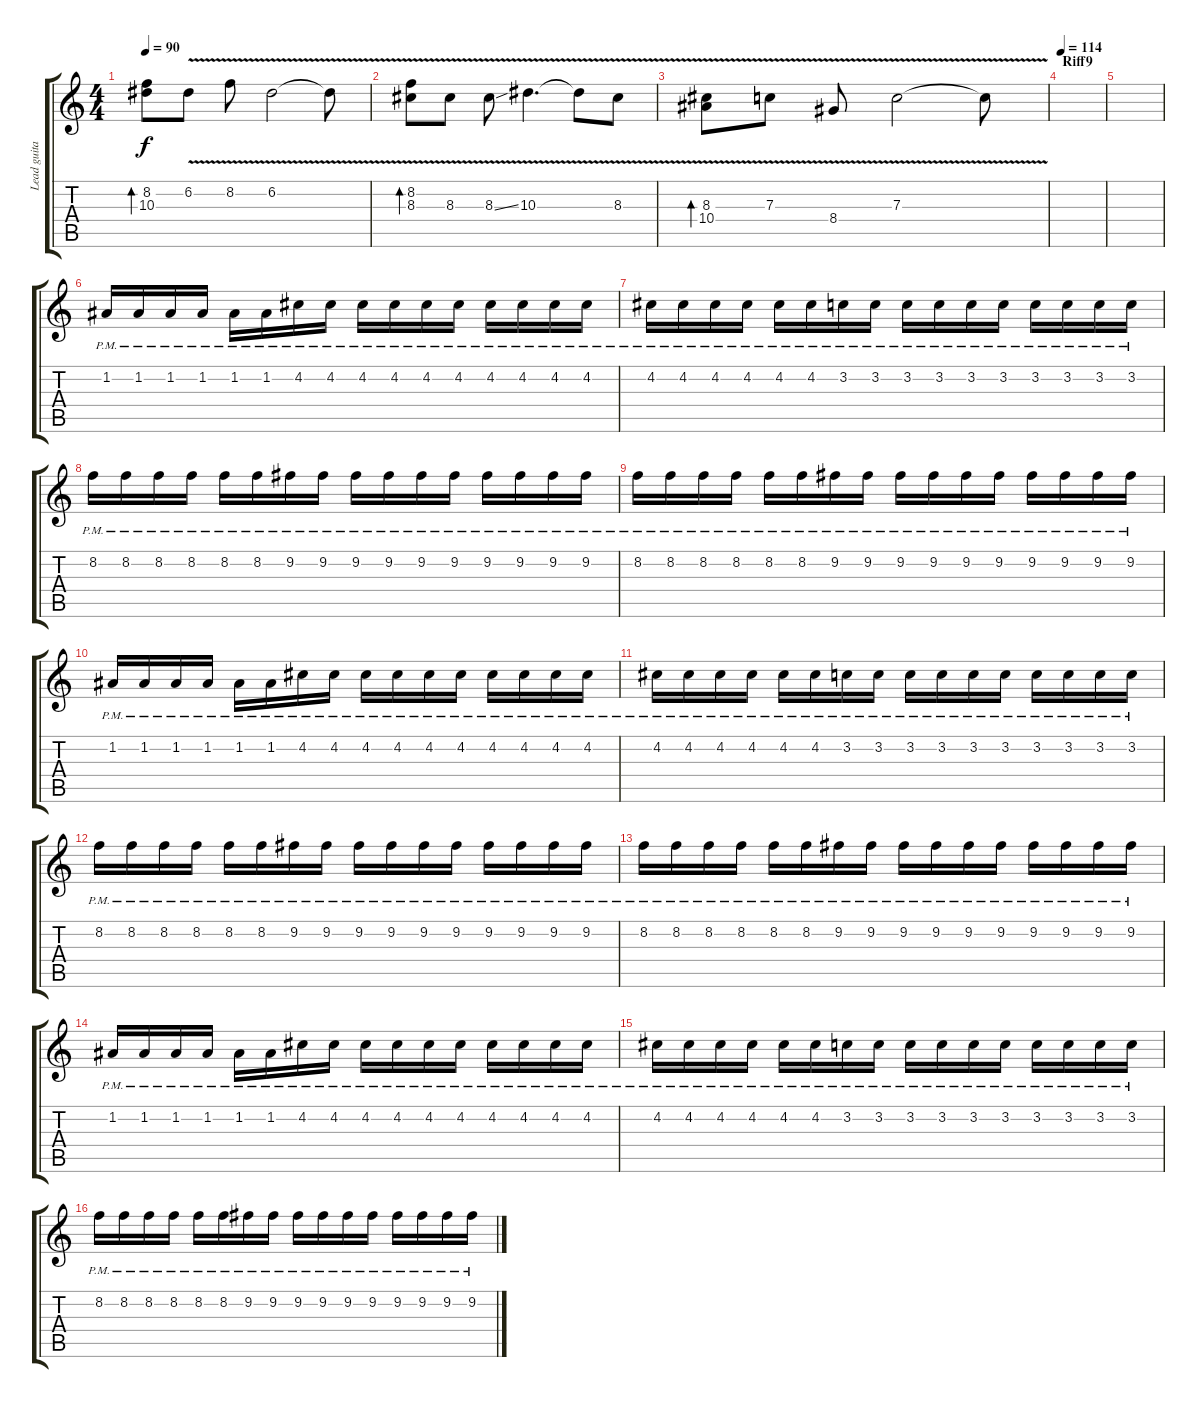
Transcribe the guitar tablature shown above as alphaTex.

\track ("Lead guitar 2" "Lead guita") {instrument overdrivenguitar}
\staff {score tabs}
\tuning (D4 A3 F3 C3 G2 D2) {hide}
\ts (4 4)
\tempo 90
\clef g2
\ks c
(8.2 10.3).8{bd 480 dy f} 6.2{v}.8 8.2{v}.8 6.2{v}.2 6.2{t}.8 |
(8.2{v} 8.3).8{bd 480} 8.3{v}.8 8.3{v ss}.8 10.3{v}.4{d} 10.3{t}.8 8.3{v}.8 |
(8.3{v} 10.4).8{bd 480} 7.3{v}.8 8.4{v}.8 7.3{v}.2 7.3{t}.8 |
\section ("" "Riff9")
\tempo 114
|
|
1.2{pm}.16 1.2{pm}.16 1.2{pm}.16 1.2{pm}.16 1.2{pm}.16 1.2{pm}.16 4.2{pm}.16 4.2{pm}.16 4.2{pm}.16 4.2{pm}.16 4.2{pm}.16 4.2{pm}.16 4.2{pm}.16 4.2{pm}.16 4.2{pm}.16 4.2{pm}.16 |
4.2{pm}.16 4.2{pm}.16 4.2{pm}.16 4.2{pm}.16 4.2{pm}.16 4.2{pm}.16 3.2{pm}.16 3.2{pm}.16 3.2{pm}.16 3.2{pm}.16 3.2{pm}.16 3.2{pm}.16 3.2{pm}.16 3.2{pm}.16 3.2{pm}.16 3.2{pm}.16 |
8.2{pm}.16 8.2{pm}.16 8.2{pm}.16 8.2{pm}.16 8.2{pm}.16 8.2{pm}.16 9.2{pm}.16 9.2{pm}.16 9.2{pm}.16 9.2{pm}.16 9.2{pm}.16 9.2{pm}.16 9.2{pm}.16 9.2{pm}.16 9.2{pm}.16 9.2{pm}.16 |
8.2{pm}.16 8.2{pm}.16 8.2{pm}.16 8.2{pm}.16 8.2{pm}.16 8.2{pm}.16 9.2{pm}.16 9.2{pm}.16 9.2{pm}.16 9.2{pm}.16 9.2{pm}.16 9.2{pm}.16 9.2{pm}.16 9.2{pm}.16 9.2{pm}.16 9.2{pm}.16 |
1.2{pm}.16 1.2{pm}.16 1.2{pm}.16 1.2{pm}.16 1.2{pm}.16 1.2{pm}.16 4.2{pm}.16 4.2{pm}.16 4.2{pm}.16 4.2{pm}.16 4.2{pm}.16 4.2{pm}.16 4.2{pm}.16 4.2{pm}.16 4.2{pm}.16 4.2{pm}.16 |
4.2{pm}.16 4.2{pm}.16 4.2{pm}.16 4.2{pm}.16 4.2{pm}.16 4.2{pm}.16 3.2{pm}.16 3.2{pm}.16 3.2{pm}.16 3.2{pm}.16 3.2{pm}.16 3.2{pm}.16 3.2{pm}.16 3.2{pm}.16 3.2{pm}.16 3.2{pm}.16 |
8.2{pm}.16 8.2{pm}.16 8.2{pm}.16 8.2{pm}.16 8.2{pm}.16 8.2{pm}.16 9.2{pm}.16 9.2{pm}.16 9.2{pm}.16 9.2{pm}.16 9.2{pm}.16 9.2{pm}.16 9.2{pm}.16 9.2{pm}.16 9.2{pm}.16 9.2{pm}.16 |
8.2{pm}.16 8.2{pm}.16 8.2{pm}.16 8.2{pm}.16 8.2{pm}.16 8.2{pm}.16 9.2{pm}.16 9.2{pm}.16 9.2{pm}.16 9.2{pm}.16 9.2{pm}.16 9.2{pm}.16 9.2{pm}.16 9.2{pm}.16 9.2{pm}.16 9.2{pm}.16 |
1.2{pm}.16 1.2{pm}.16 1.2{pm}.16 1.2{pm}.16 1.2{pm}.16 1.2{pm}.16 4.2{pm}.16 4.2{pm}.16 4.2{pm}.16 4.2{pm}.16 4.2{pm}.16 4.2{pm}.16 4.2{pm}.16 4.2{pm}.16 4.2{pm}.16 4.2{pm}.16 |
4.2{pm}.16 4.2{pm}.16 4.2{pm}.16 4.2{pm}.16 4.2{pm}.16 4.2{pm}.16 3.2{pm}.16 3.2{pm}.16 3.2{pm}.16 3.2{pm}.16 3.2{pm}.16 3.2{pm}.16 3.2{pm}.16 3.2{pm}.16 3.2{pm}.16 3.2{pm}.16 |
8.2{pm}.16 8.2{pm}.16 8.2{pm}.16 8.2{pm}.16 8.2{pm}.16 8.2{pm}.16 9.2{pm}.16 9.2{pm}.16 9.2{pm}.16 9.2{pm}.16 9.2{pm}.16 9.2{pm}.16 9.2{pm}.16 9.2{pm}.16 9.2{pm}.16 9.2{pm}.16
